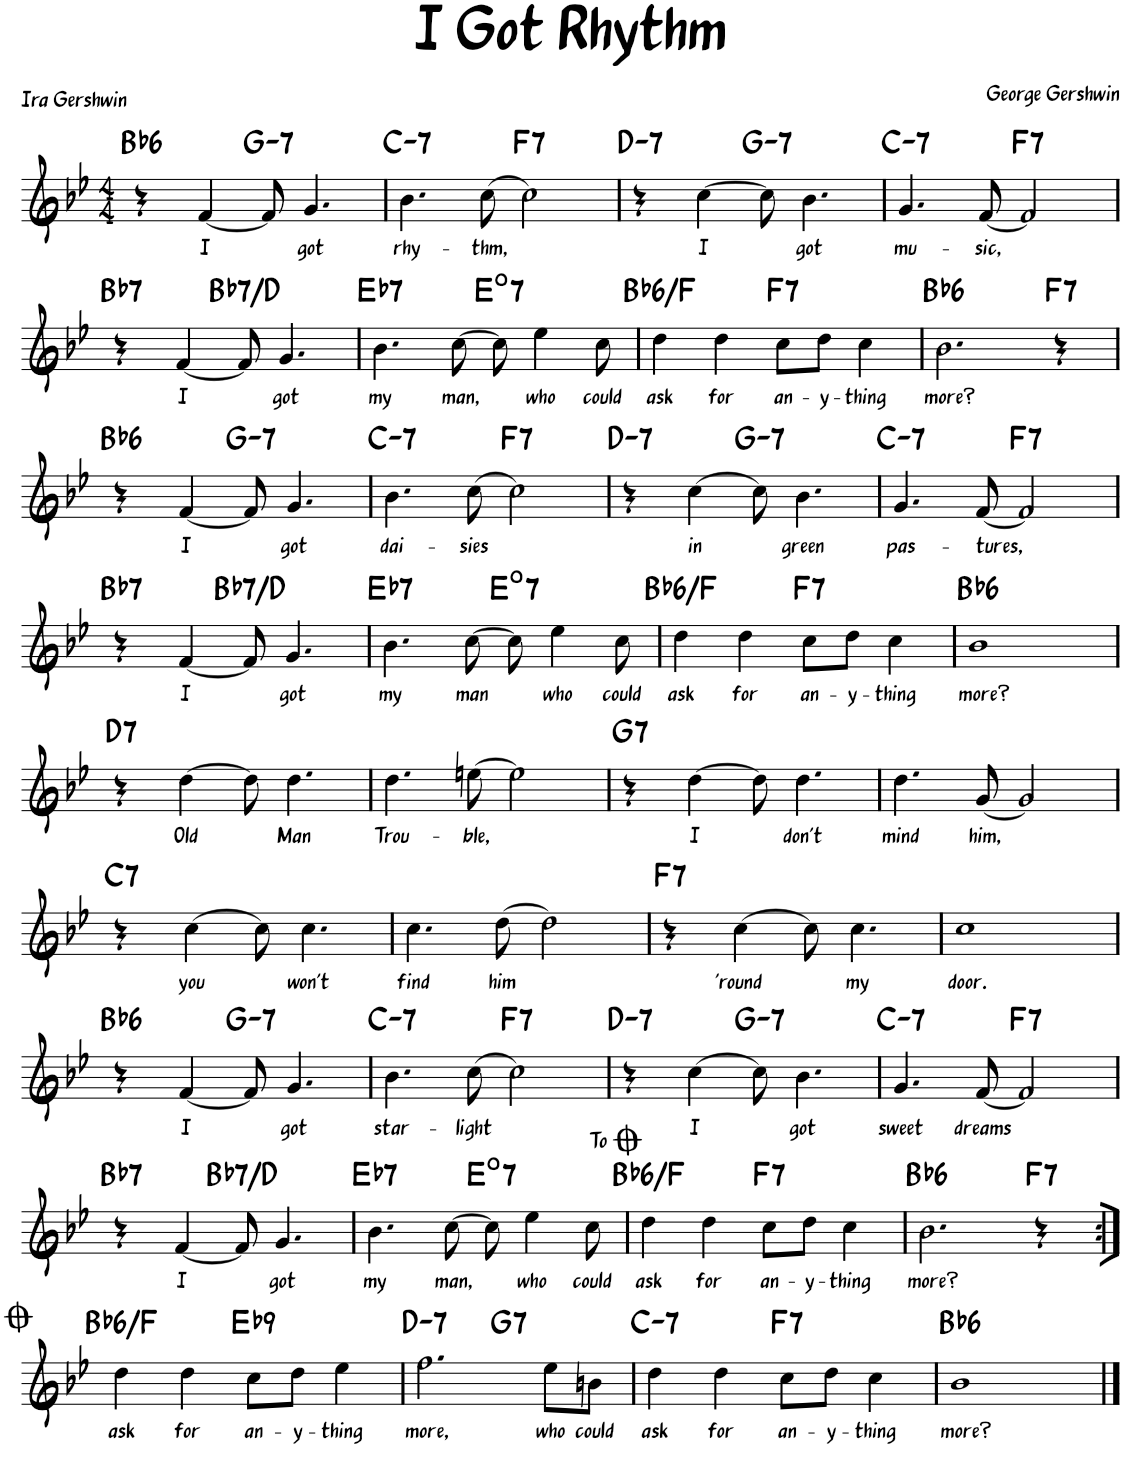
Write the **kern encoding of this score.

**kern	**text	**harte
*part1	*part1	*part1
*staff1	*staff1	*
*I"Piano	*	*
*I'Pno.	*	*
*clefG2	*	*
*k[b-e-]	*	*
*M4/4	*	*
=1	=1	=1
!	!	!LO:H:kt=6
4r	.	Bb:maj6
!	!LO:LY:b	!
[4f/	I	.
!	!	!LO:H:kt=7
8f/]	.	G:min7
!	!LO:LY:b	!
4.g/	got	.
=2	=2	=2
!	!LO:LY:b	!LO:H:kt=7
4.b-\	rhy-	C:min7
!	!LO:LY:b	!
[8cc\	-thm,	.
!	!	!LO:H:kt=7
2cc\]	.	F:7
=3	=3	=3
!	!	!LO:H:kt=7
4r	.	D:min7
!	!LO:LY:b	!
[4cc\	I	.
!	!	!LO:H:kt=7
8cc\]	.	G:min7
!	!LO:LY:b	!
4.b-\	got	.
=4	=4	=4
!	!LO:LY:b	!LO:H:kt=7
4.g/	mu-	C:min7
!	!LO:LY:b	!
[8f/	-sic,	.
!	!	!LO:H:kt=7
2f/]	.	F:7
!!LO:LB:g=z
=5	=5	=5
!	!	!LO:H:kt=7
4r	.	Bb:7
!	!LO:LY:b	!
[4f/	I	.
!	!	!LO:H:kt=7
8f/]	.	Bb:7/3
!	!LO:LY:b	!
4.g/	got	.
=6	=6	=6
!	!LO:LY:b	!LO:H:kt=7
4.b-\	my	Eb:7
!	!LO:LY:b	!
[8cc\	man,	.
!	!	!LO:H:kt=7
8cc\]	.	E:dim7
!	!LO:LY:b	!
4ee-\	who	.
!	!LO:LY:b	!
8cc\	could	.
=7	=7	=7
!	!LO:LY:b	!LO:H:kt=6
4dd\	ask	Bb:maj6/5
!	!LO:LY:b	!
4dd\	for	.
!	!LO:LY:b	!LO:H:kt=7
8cc\L	an-	F:7
!	!LO:LY:b	!
8dd\J	-y-	.
!	!LO:LY:b	!
4cc\	-thing	.
=8	=8	=8
!	!LO:LY:b	!LO:H:kt=6
2.b-\	more?	Bb:maj6
!	!	!LO:H:kt=7
4r	.	F:7
!!LO:LB:g=z
=9	=9	=9
!	!	!LO:H:kt=6
4r	.	Bb:maj6
!	!LO:LY:b	!
[4f/	I	.
!	!	!LO:H:kt=7
8f/]	.	G:min7
!	!LO:LY:b	!
4.g/	got	.
=10	=10	=10
!	!LO:LY:b	!LO:H:kt=7
4.b-\	dai-	C:min7
!	!LO:LY:b	!
[8cc\	-sies	.
!	!	!LO:H:kt=7
2cc\]	.	F:7
=11	=11	=11
!	!	!LO:H:kt=7
4r	.	D:min7
!	!LO:LY:b	!
[4cc\	in	.
!	!	!LO:H:kt=7
8cc\]	.	G:min7
!	!LO:LY:b	!
4.b-\	green	.
=12	=12	=12
!	!LO:LY:b	!LO:H:kt=7
4.g/	pas-	C:min7
!	!LO:LY:b	!
[8f/	-tures,	.
!	!	!LO:H:kt=7
2f/]	.	F:7
!!LO:LB:g=z
=13	=13	=13
!	!	!LO:H:kt=7
4r	.	Bb:7
!	!LO:LY:b	!
[4f/	I	.
!	!	!LO:H:kt=7
8f/]	.	Bb:7/3
!	!LO:LY:b	!
4.g/	got	.
=14	=14	=14
!	!LO:LY:b	!LO:H:kt=7
4.b-\	my	Eb:7
!	!LO:LY:b	!
[8cc\	man	.
!	!	!LO:H:kt=7
8cc\]	.	E:dim7
!	!LO:LY:b	!
4ee-\	who	.
!	!LO:LY:b	!
8cc\	could	.
=15	=15	=15
!	!LO:LY:b	!LO:H:kt=6
4dd\	ask	Bb:maj6/5
!	!LO:LY:b	!
4dd\	for	.
!	!LO:LY:b	!LO:H:kt=7
8cc\L	an-	F:7
!	!LO:LY:b	!
8dd\J	-y-	.
!	!LO:LY:b	!
4cc\	-thing	.
=16	=16	=16
!	!LO:LY:b	!LO:H:kt=6
1b-	more?	Bb:maj6
!!LO:LB:g=z
=17	=17	=17
!	!	!LO:H:kt=7
4r	.	D:7
!	!LO:LY:b	!
[4dd\	Old	.
8dd\]	.	.
!	!LO:LY:b	!
4.dd\	Man	.
=18	=18	=18
!	!LO:LY:b	!
4.dd\	Trou-	.
!	!LO:LY:b	!
[8een\	-ble,	.
2ee\]	.	.
=19	=19	=19
!	!	!LO:H:kt=7
4r	.	G:7
!	!LO:LY:b	!
[4dd\	I	.
8dd\]	.	.
!	!LO:LY:b	!
4.dd\	don't	.
=20	=20	=20
!	!LO:LY:b	!
4.dd\	mind	.
!	!LO:LY:b	!
[8g/	him,	.
2g/]	.	.
!!LO:LB:g=z
=21	=21	=21
!	!	!LO:H:kt=7
4r	.	C:7
!	!LO:LY:b	!
[4cc\	you	.
8cc\]	.	.
!	!LO:LY:b	!
4.cc\	won't	.
=22	=22	=22
!	!LO:LY:b	!
4.cc\	find	.
!	!LO:LY:b	!
[8dd\	him	.
2dd\]	.	.
=23	=23	=23
!	!	!LO:H:kt=7
4r	.	F:7
!	!LO:LY:b	!
[4cc\	'round	.
8cc\]	.	.
!	!LO:LY:b	!
4.cc\	my	.
=24	=24	=24
!	!LO:LY:b	!
1cc	door.	.
!!LO:LB:g=z
=25	=25	=25
!	!	!LO:H:kt=6
4r	.	Bb:maj6
!	!LO:LY:b	!
[4f/	I	.
!	!	!LO:H:kt=7
8f/]	.	G:min7
!	!LO:LY:b	!
4.g/	got	.
=26	=26	=26
!	!LO:LY:b	!LO:H:kt=7
4.b-\	star-	C:min7
!	!LO:LY:b	!
[8cc\	-light	.
!	!	!LO:H:kt=7
2cc\]	.	F:7
=27	=27	=27
!	!	!LO:H:kt=7
4r	.	D:min7
!	!LO:LY:b	!
[4cc\	I	.
!	!	!LO:H:kt=7
8cc\]	.	G:min7
!	!LO:LY:b	!
4.b-\	got	.
=28	=28	=28
!	!LO:LY:b	!LO:H:kt=7
4.g/	sweet	C:min7
!	!LO:LY:b	!
[8f/	dreams	.
!	!	!LO:H:kt=7
2f/]	.	F:7
!!LO:LB:g=z
=29	=29	=29
!	!	!LO:H:kt=7
4r	.	Bb:7
!	!LO:LY:b	!
[4f/	I	.
!	!	!LO:H:kt=7
8f/]	.	Bb:7/3
!	!LO:LY:b	!
4.g/	got	.
=30	=30	=30
!	!LO:LY:b	!LO:H:kt=7
4.b-\	my	Eb:7
!	!LO:LY:b	!
[8cc\	man,	.
!	!	!LO:H:kt=7
8cc\]	.	E:dim7
!	!LO:LY:b	!
4ee-\	who	.
!	!LO:LY:b	!
8cc\	could	.
!LO:TX:a:t=To	!	!
=31	=31	=31
!	!LO:LY:b	!LO:H:kt=6
4dd\	ask	Bb:maj6/5
!	!LO:LY:b	!
4dd\	for	.
!	!LO:LY:b	!LO:H:kt=7
8cc\L	an-	F:7
!	!LO:LY:b	!
8dd\J	-y-	.
!	!LO:LY:b	!
4cc\	-thing	.
=32	=32	=32
!	!LO:LY:b	!LO:H:kt=6
2.b-\	more?	Bb:maj6
!	!	!LO:H:kt=7
4r	.	F:7
!!LO:LB:g=z
=33:|!	=33:|!	=33:|!
!	!LO:LY:b	!LO:H:kt=6
4dd\	ask	Bb:maj6/5
!	!LO:LY:b	!
4dd\	for	.
!	!LO:LY:b	!LO:H:kt=9
8cc\L	an-	Eb:9
!	!LO:LY:b	!
8dd\J	-y-	.
!	!LO:LY:b	!
4ee-\	-thing	.
=34	=34	=34
!	!LO:LY:b	!LO:H:kt=7
*^	*	*
2.ff\	2ryy	more,	D:min7
!	!	!	!LO:H:kt=7
.	2ryy	.	G:7
!	!	!LO:LY:b	!
8ee-\L	.	who	.
!	!	!LO:LY:b	!
8bn\J	.	could	.
=35	=35	=35	=35
!	!	!LO:LY:b	!LO:H:kt=7
*v	*v	*	*
4dd\	ask	C:min7
!	!LO:LY:b	!
4dd\	for	.
!	!LO:LY:b	!LO:H:kt=7
8cc\L	an-	F:7
!	!LO:LY:b	!
8dd\J	-y-	.
!	!LO:LY:b	!
4cc\	-thing	.
=36	=36	=36
!	!LO:LY:b	!LO:H:kt=6
1b-	more?	Bb:maj6
==	==	==
*-	*-	*-
